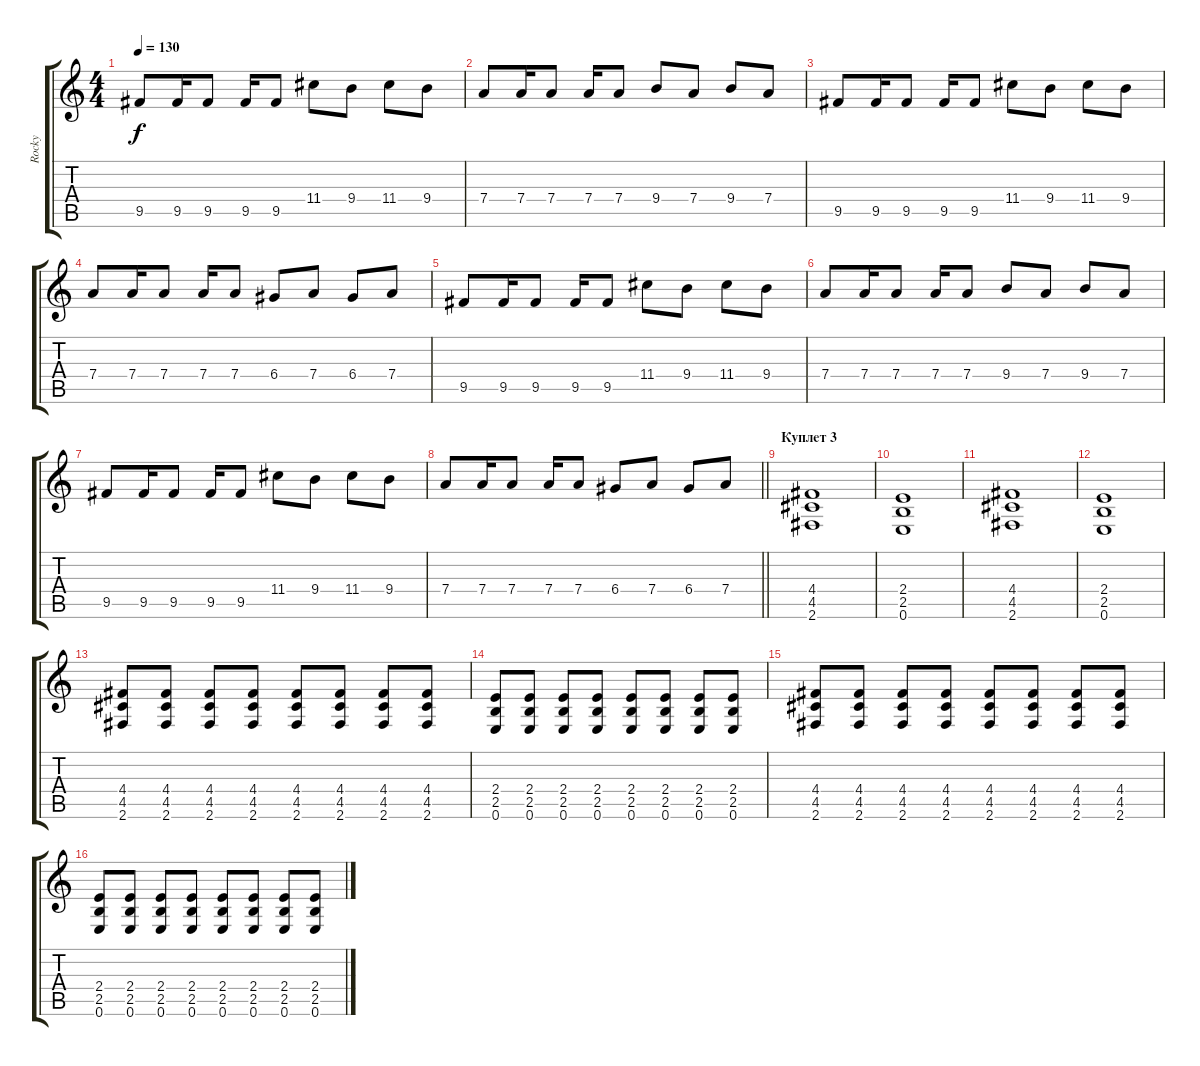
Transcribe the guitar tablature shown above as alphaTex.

\track ("Rocky" "Rocky") {instrument distortionguitar}
\staff {score tabs}
\tuning (E4 B3 G3 D3 A2 E2) {hide}
\ts (4 4)
\tempo 130
\clef g2
\ks c
9.5.8{dy f} 9.5.16 9.5.8 9.5.16 9.5.8 11.4.8 9.4.8 11.4.8 9.4.8 |
7.4.8 7.4.16 7.4.8 7.4.16 7.4.8 9.4.8 7.4.8 9.4.8 7.4.8 |
9.5.8 9.5.16 9.5.8 9.5.16 9.5.8 11.4.8 9.4.8 11.4.8 9.4.8 |
7.4.8 7.4.16 7.4.8 7.4.16 7.4.8 6.4.8 7.4.8 6.4.8 7.4.8 |
9.5.8 9.5.16 9.5.8 9.5.16 9.5.8 11.4.8 9.4.8 11.4.8 9.4.8 |
7.4.8 7.4.16 7.4.8 7.4.16 7.4.8 9.4.8 7.4.8 9.4.8 7.4.8 |
9.5.8 9.5.16 9.5.8 9.5.16 9.5.8 11.4.8 9.4.8 11.4.8 9.4.8 |
\barLineRight lightlight
7.4.8 7.4.16 7.4.8 7.4.16 7.4.8 6.4.8 7.4.8 6.4.8 7.4.8 |
\section ("" "Куплет 3")
(4.4 4.5 2.6).1 |
(2.4 2.5 0.6).1 |
(4.4 4.5 2.6).1 |
(2.4 2.5 0.6).1 |
(4.4 4.5 2.6).8 (4.4 4.5 2.6).8 (4.4 4.5 2.6).8 (4.4 4.5 2.6).8 (4.4 4.5 2.6).8 (4.4 4.5 2.6).8 (4.4 4.5 2.6).8 (4.4 4.5 2.6).8 |
(2.4 2.5 0.6).8 (2.4 2.5 0.6).8 (2.4 2.5 0.6).8 (2.4 2.5 0.6).8 (2.4 2.5 0.6).8 (2.4 2.5 0.6).8 (2.4 2.5 0.6).8 (2.4 2.5 0.6).8 |
(4.4 4.5 2.6).8 (4.4 4.5 2.6).8 (4.4 4.5 2.6).8 (4.4 4.5 2.6).8 (4.4 4.5 2.6).8 (4.4 4.5 2.6).8 (4.4 4.5 2.6).8 (4.4 4.5 2.6).8 |
(2.4 2.5 0.6).8 (2.4 2.5 0.6).8 (2.4 2.5 0.6).8 (2.4 2.5 0.6).8 (2.4 2.5 0.6).8 (2.4 2.5 0.6).8 (2.4 2.5 0.6).8 (2.4 2.5 0.6).8
